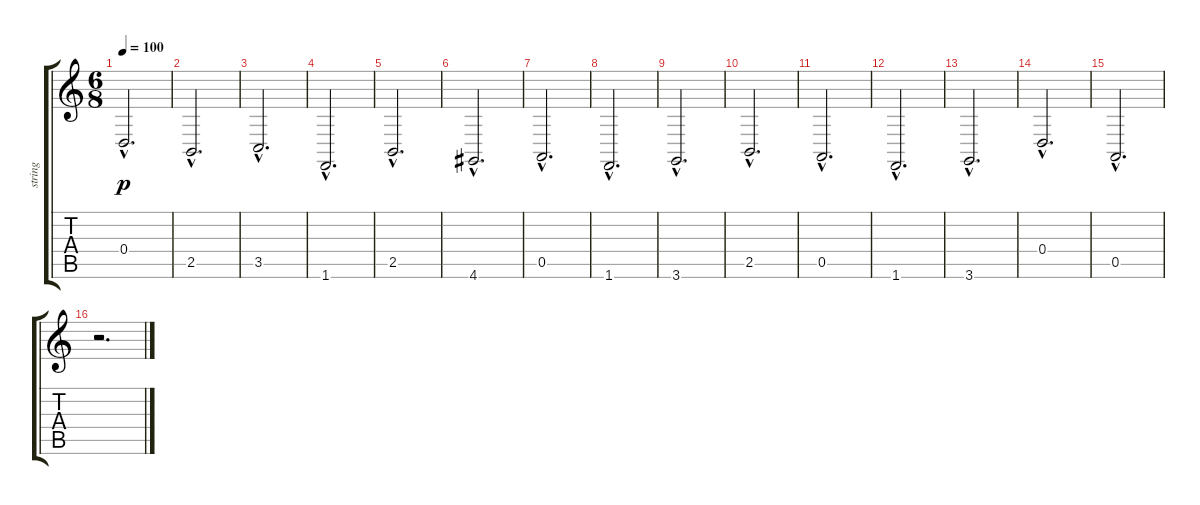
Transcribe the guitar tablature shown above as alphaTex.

\track ("string" "string") {instrument stringensemble2}
\staff {score tabs}
\tuning (E4 B3 G3 D3 A2 E2) {hide}
\ts (6 8)
\tempo 100
\clef g2
\ks c
0.4{hac}.2{d dy p} |
2.5{hac}.2{d} |
3.5{hac}.2{d} |
1.6{hac}.2{d} |
2.5{hac}.2{d} |
4.6{hac}.2{d} |
0.5{hac}.2{d} |
1.6{hac}.2{d} |
3.6{hac}.2{d} |
2.5{hac}.2{d} |
0.5{hac}.2{d} |
1.6{hac}.2{d} |
3.6{hac}.2{d} |
0.4{hac}.2{d} |
0.5{hac}.2{d} |
r.2{d}
